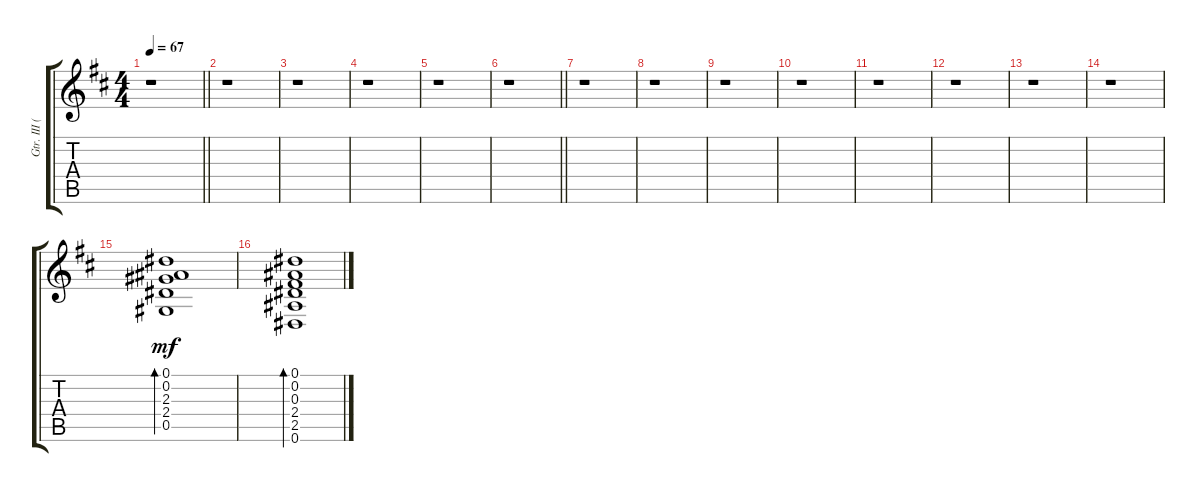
\track ("Gtr. III (elec. w/dist.)" "Gtr. III (") {instrument distortionguitar}
\staff {score tabs}
\tuning (Eb4 Bb3 Gb3 Db3 Ab2 Eb2) {hide}
\ts (4 4)
\tempo 67
\clef g2
\barLineRight lightlight
\ks d
r.1{dy mf} |
r.1 |
r.1 |
r.1 |
r.1 |
\barLineRight lightlight
r.1 |
r.1 |
r.1 |
r.1 |
r.1 |
r.1 |
r.1 |
r.1 |
r.1 |
(0.1 0.2 2.3 2.4 0.5).1{bd 30} |
(0.1 0.2 0.3 2.4 2.5 0.6).1{bd 30}
